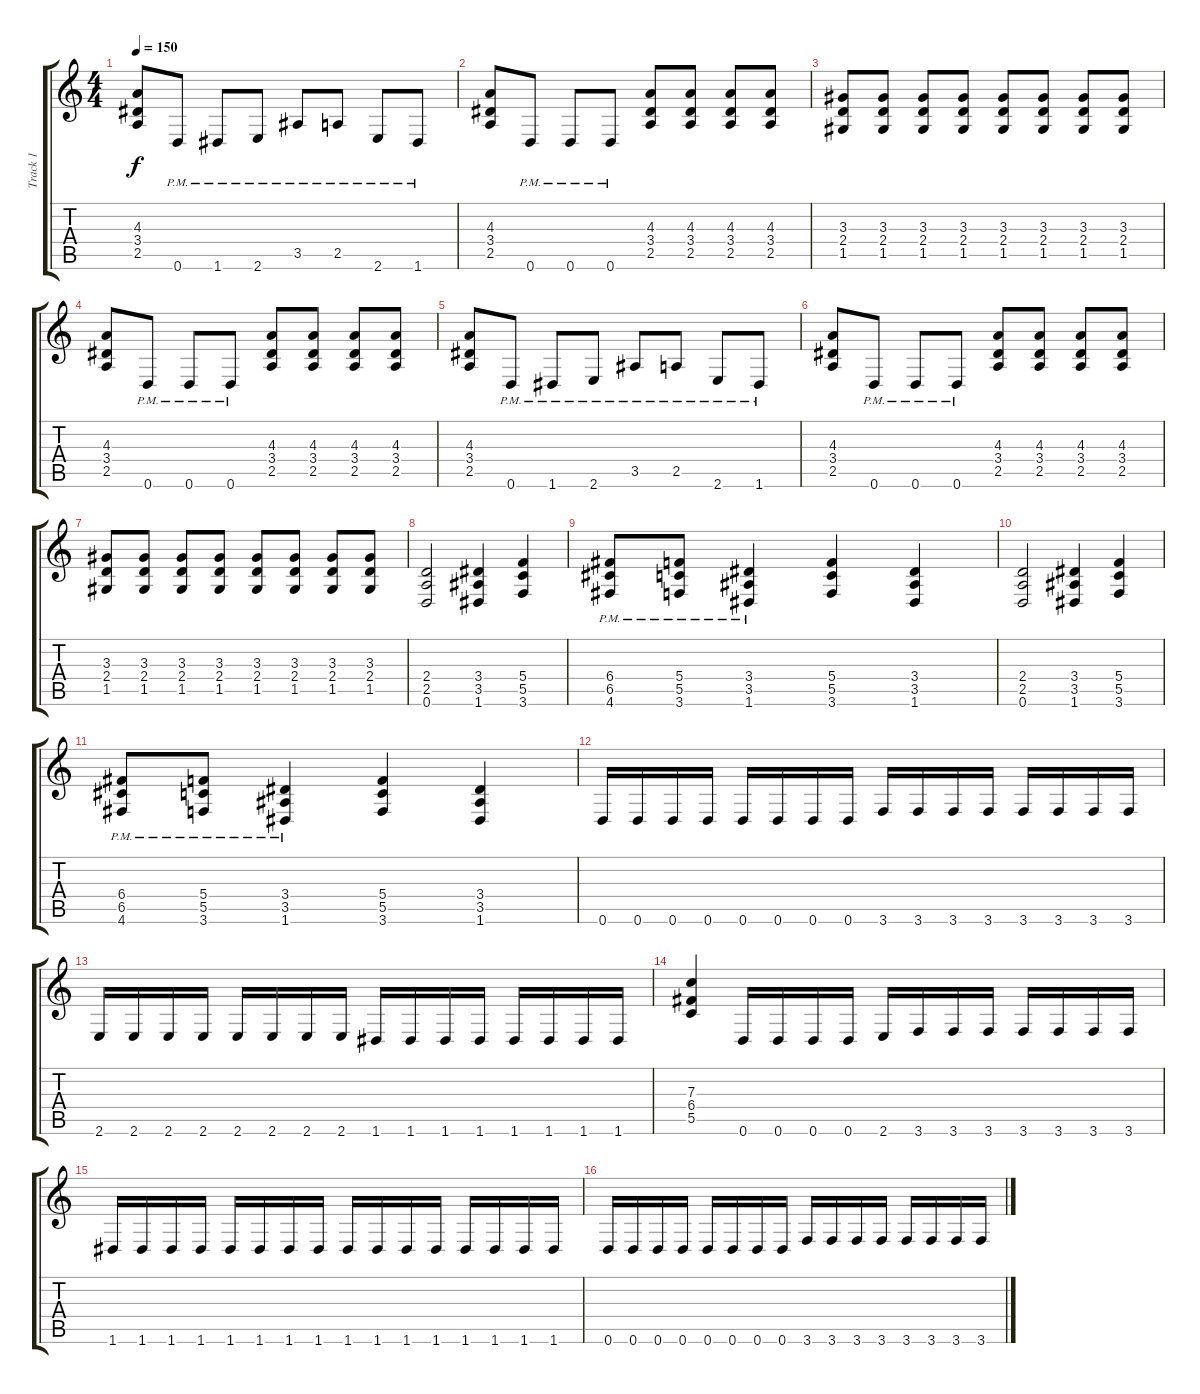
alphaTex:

\track ("Track 1" "Track 1") {instrument distortionguitar}
\staff {score tabs}
\tuning (D4 A3 F3 C3 G2 D2) {hide}
\ts (4 4)
\tempo 150
\clef g2
\ks c
(4.3 3.4 2.5).8{dy f} 0.6{pm}.8 1.6{pm}.8 2.6{pm}.8 3.5{pm}.8 2.5{pm}.8 2.6{pm}.8 1.6{pm}.8 |
(4.3 3.4 2.5).8 0.6{pm}.8 0.6{pm}.8 0.6{pm}.8 (4.3 3.4 2.5).8 (4.3 3.4 2.5).8 (4.3 3.4 2.5).8 (4.3 3.4 2.5).8 |
(3.3 2.4 1.5).8 (3.3 2.4 1.5).8 (3.3 2.4 1.5).8 (3.3 2.4 1.5).8 (3.3 2.4 1.5).8 (3.3 2.4 1.5).8 (3.3 2.4 1.5).8 (3.3 2.4 1.5).8 |
(4.3 3.4 2.5).8 0.6{pm}.8 0.6{pm}.8 0.6{pm}.8 (4.3 3.4 2.5).8 (4.3 3.4 2.5).8 (4.3 3.4 2.5).8 (4.3 3.4 2.5).8 |
(4.3 3.4 2.5).8 0.6{pm}.8 1.6{pm}.8 2.6{pm}.8 3.5{pm}.8 2.5{pm}.8 2.6{pm}.8 1.6{pm}.8 |
(4.3 3.4 2.5).8 0.6{pm}.8 0.6{pm}.8 0.6{pm}.8 (4.3 3.4 2.5).8 (4.3 3.4 2.5).8 (4.3 3.4 2.5).8 (4.3 3.4 2.5).8 |
(3.3 2.4 1.5).8 (3.3 2.4 1.5).8 (3.3 2.4 1.5).8 (3.3 2.4 1.5).8 (3.3 2.4 1.5).8 (3.3 2.4 1.5).8 (3.3 2.4 1.5).8 (3.3 2.4 1.5).8 |
(2.4 2.5 0.6).2 (3.4 3.5 1.6).4 (5.4 5.5 3.6).4 |
(6.4{pm} 6.5{pm} 4.6{pm}).8 (5.4{pm} 5.5{pm} 3.6{pm}).8 (3.4{pm} 3.5{pm} 1.6{pm}).4 (5.4 5.5 3.6).4 (3.4 3.5 1.6).4 |
(2.4 2.5 0.6).2 (3.4 3.5 1.6).4 (5.4 5.5 3.6).4 |
(6.4{pm} 6.5{pm} 4.6{pm}).8 (5.4{pm} 5.5{pm} 3.6{pm}).8 (3.4{pm} 3.5{pm} 1.6{pm}).4 (5.4 5.5 3.6).4 (3.4 3.5 1.6).4 |
0.6.16 0.6.16 0.6.16 0.6.16 0.6.16 0.6.16 0.6.16 0.6.16 3.6.16 3.6.16 3.6.16 3.6.16 3.6.16 3.6.16 3.6.16 3.6.16 |
2.6.16 2.6.16 2.6.16 2.6.16 2.6.16 2.6.16 2.6.16 2.6.16 1.6.16 1.6.16 1.6.16 1.6.16 1.6.16 1.6.16 1.6.16 1.6.16 |
(7.3 6.4 5.5).4 0.6.16 0.6.16 0.6.16 0.6.16 2.6.16 3.6.16 3.6.16 3.6.16 3.6.16 3.6.16 3.6.16 3.6.16 |
1.6.16 1.6.16 1.6.16 1.6.16 1.6.16 1.6.16 1.6.16 1.6.16 1.6.16 1.6.16 1.6.16 1.6.16 1.6.16 1.6.16 1.6.16 1.6.16 |
0.6.16 0.6.16 0.6.16 0.6.16 0.6.16 0.6.16 0.6.16 0.6.16 3.6.16 3.6.16 3.6.16 3.6.16 3.6.16 3.6.16 3.6.16 3.6.16
